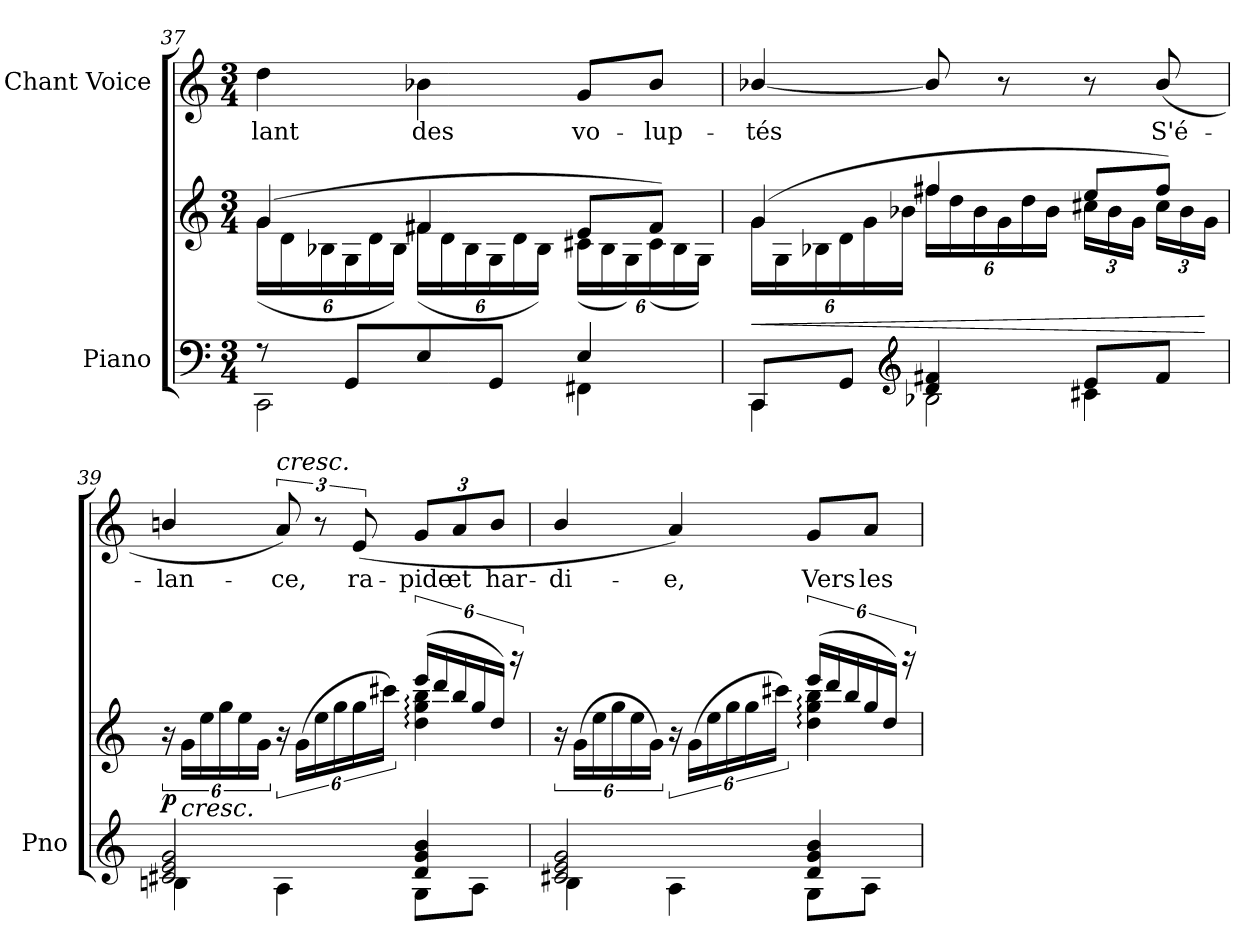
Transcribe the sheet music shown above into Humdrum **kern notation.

**kern	**kern	**dynam	**kern	**text
*part2	*part2	*part2	*part1	*part1
*staff3	*staff2	*staff2/3	*staff1	*staff1
*I"Piano	*	*	*I"Chant Voice	*
*I'Pno	*	*	*	*
!!LO:LB:g=z
*clefF4	*clefG2	*	*clefG2	*
*k[]	*k[]	*	*k[]	*
*M3/4	*M3/4	*	*M3/4	*
=37	=37	=37	=37	=37
*^	*^	*	*	*
*	*	*	*Xbrackettup	*	*	*
!	!	!	!	!	!	!LO:LY:b
8r	2CC\	(>4g/	(>24g\LL	.	4dd\	-lant
.	.	.	24d\	.	.	.
.	.	.	24B-X\	.	.	.
8GG/L	.	.	24G\	.	.	.
.	.	.	24d\	.	.	.
.	.	.	24B-\JJ)	.	.	.
!	!	!	!	!	!	!LO:LY:b
8E/	.	4f#X/	(>24f#\LL	.	4b-X\	des
.	.	.	24d\	.	.	.
.	.	.	24B-\	.	.	.
8GG/J	.	.	24G\	.	.	.
.	.	.	24d\	.	.	.
.	.	.	24B-\JJ)	.	.	.
!	!	!	!	!	!	!LO:LY:b
4E/	4FF#X\	8e/L	(>24c#X\LL	.	8g/L	vo-
.	.	.	24B-\	.	.	.
.	.	.	24G\)	.	.	.
!	!	!	!	!	!	!LO:LY:b
.	.	8f#/J)	(>24c#\	.	8b-/J	-lup-
.	.	.	24B-\	.	.	.
.	.	.	24G\JJ)	.	.	.
=38	=38	=38	=38	=38	=38	=38
*	*^	*	*	*	*	*
!	!	!	!	!	!LO:HP:b	!	!LO:LY:b
8CC/L	(<4CC\	2ryy	(>4g/	24g\LL	<	[4b-X/	-tés
.	.	.	.	24G\	.	.	.
.	.	.	.	24B-X\	.	.	.
8GG/J	.	.	.	24d\	.	.	.
.	.	.	.	24g\	.	.	.
.	.	.	.	24b-X\JJ	.	.	.
*clefG2	*	*	*	*	*	*	*
4d/ 4f#X/	2B-X\	.	4ff#X/	24ff#\LL	.	8b-/]	.
.	.	.	.	24dd\	.	.	.
.	.	.	.	24b-\	.	.	.
.	.	.	.	24g\	.	8r	.
.	.	.	.	24dd\	.	.	.
.	.	.	.	24b-\JJ	.	.	.
8e/L	.	4c#X\	8ee/L	24cc#X\LL	.	8r	.
.	.	.	.	24b-\	.	.	.
.	.	.	.	24g\JJ	.	.	.
!	!	!	!	!	!	!	!LO:LY:b
8f#/J	.	.	8ff#/J)	24cc#\LL	.	(>8b-/	S'é-
.	.	.	.	24b-\	.	.	.
.	.	.	.	24g\JJ	[	.	.
*	*v	*v	*	*	*	*	*
!!LO:LB:g=z
=39	=39	=39	=39	=39	=39	=39
*	*	*brackettup	*	*	*	*
!	!	!	!	!LO:DY:b	!	!LO:LY:b
2c#X/ 2e/ 2g/	4Bn\	24r	2ryy	p	4bn/	-lan-
!	!	!LO:TX:b:i:t=cresc.	!	!	!	!
.	.	24g\LL	.	.	.	.
.	.	24ee\	.	.	.	.
.	.	24gg\	.	.	.	.
.	.	24ee\	.	.	.	.
.	.	24g\JJ)	.	.	.	.
!	!	!	!	!	!LO:TX:a:i:t=cresc.	!
!	!	!	!	!	!	!LO:LY:b
.	4A\	24r	.	.	12a/)	-ce,
.	.	(<24g\LL	.	.	.	.
.	.	24ee\	.	.	12r	.
.	.	24gg\	.	.	.	.
!	!	!	!	!	!	!LO:LY:b
.	.	24gg\	.	.	(>12e/	ra-
.	.	24ccc#X\JJ)	.	.	.	.
!	!	!	!	!	!	!LO:LY:b
4d/ 4g/ 4b/	8G\L	(<24eee/LL	4dd\: 4gg\: 4bb\:	.	12g/L	-pide
.	.	24ddd/	.	.	.	.
!	!	!	!	!	!	!LO:LY:b
.	.	24bb/	.	.	12a/	et
.	8A\J	24gg/	.	.	.	.
!	!	!	!	!	!	!LO:LY:b
.	.	24dd/JJ)	.	.	12b/J	har-
.	.	24r	.	.	.	.
=40	=40	=40	=40	=40	=40	=40
!	!	!	!	!	!	!LO:LY:b
2c#X/ 2e/ 2g/	4B\	24r	2ryy	.	4b/	-di-
.	.	(<24g\LL	.	.	.	.
.	.	24ee\	.	.	.	.
.	.	24gg\	.	.	.	.
.	.	24ee\	.	.	.	.
.	.	24g\JJ)	.	.	.	.
!	!	!	!	!	!	!LO:LY:b
.	4A\	24r	.	.	4a/)	-e,
.	.	(<24g\LL	.	.	.	.
.	.	24ee\	.	.	.	.
.	.	24gg\	.	.	.	.
.	.	24gg\	.	.	.	.
.	.	24ccc#X\JJ)	.	.	.	.
!	!	!	!	!	!	!LO:LY:b
4d/ 4g/ 4b/	8G\L	(<24eee/LL	4dd\: 4gg\: 4bb\:	.	8g/L	Vers
.	.	24ddd/	.	.	.	.
.	.	24bb/	.	.	.	.
!	!	!	!	!	!	!LO:LY:b
.	8A\J	24gg/	.	.	8a/J	les
.	.	24dd/JJ)	.	.	.	.
.	.	24r	.	.	.	.
*v	*v	*	*	*	*	*
*	*v	*v	*	*	*
=	=	=	=	=
*-	*-	*-	*-	*-
